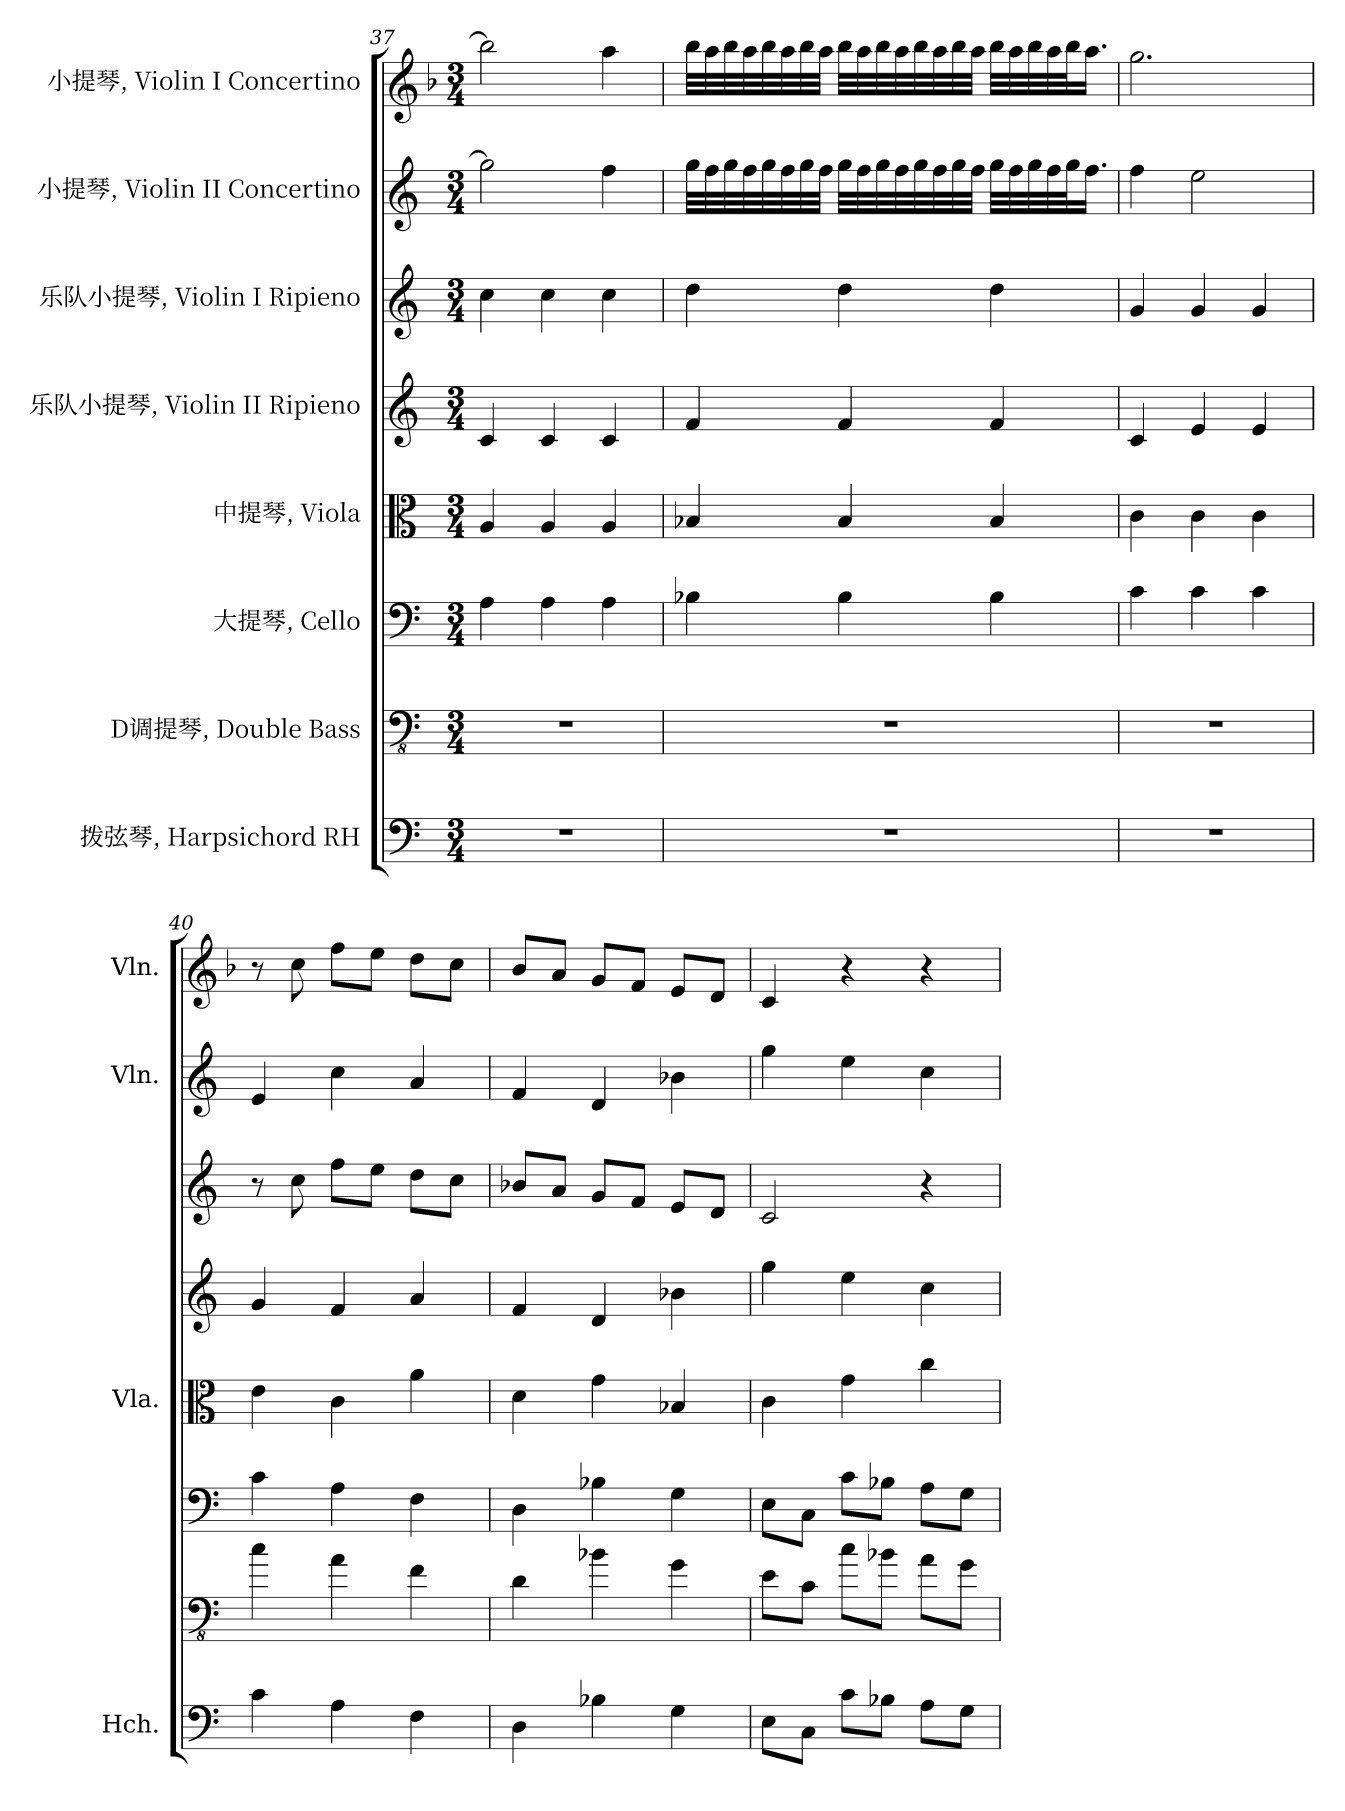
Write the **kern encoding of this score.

**kern	**kern	**kern	**kern	**kern	**kern	**kern	**kern
*part8	*part7	*part6	*part5	*part4	*part3	*part2	*part1
*staff8	*staff7	*staff6	*staff5	*staff4	*staff3	*staff2	*staff1
*I"拨弦琴, Harpsichord RH	*I"D调提琴, Double Bass	*I"大提琴, Cello	*I"中提琴, Viola	*I"乐队小提琴, Violin II Ripieno	*I"乐队小提琴, Violin I Ripieno	*I"小提琴, Violin II Concertino	*I"小提琴, Violin I Concertino
*I'Hch.	*	*	*I'Vla.	*	*	*I'Vln.	*I'Vln.
*clefF4	*clefFv4	*clefF4	*clefC3	*clefG2	*clefG2	*clefG2	*clefG2
*	*ITrd7c12	*	*	*	*	*	*
*k[]	*k[]	*k[]	*k[]	*k[]	*k[]	*k[]	*k[b-]
*M3/4	*M3/4	*M3/4	*M3/4	*M3/4	*M3/4	*M3/4	*M3/4
=37	=37	=37	=37	=37	=37	=37	=37
2.r	2.r	4A\	4A/	4c/	4cc\	2gg\]	2bb-\]
.	.	4A\	4A/	4c/	4cc\	.	.
.	.	4A\	4A/	4c/	4cc\	4ff\	4aa\
!!LO:PB:g=z
=38	=38	=38	=38	=38	=38	=38	=38
2.r	2.r	4B-X\	4B-X/	4f/	4dd\	32gg\LLL	32bb-\LLL
.	.	.	.	.	.	32ff\	32aa\
.	.	.	.	.	.	32gg\	32bb-\
.	.	.	.	.	.	32ff\	32aa\
.	.	.	.	.	.	32gg\	32bb-\
.	.	.	.	.	.	32ff\	32aa\
.	.	.	.	.	.	32gg\	32bb-\
.	.	.	.	.	.	32ff\JJJ	32aa\JJJ
.	.	4B-\	4B-/	4f/	4dd\	32gg\LLL	32bb-\LLL
.	.	.	.	.	.	32ff\	32aa\
.	.	.	.	.	.	32gg\	32bb-\
.	.	.	.	.	.	32ff\	32aa\
.	.	.	.	.	.	32gg\	32bb-\
.	.	.	.	.	.	32ff\	32aa\
.	.	.	.	.	.	32gg\	32bb-\
.	.	.	.	.	.	32ff\JJJ	32aa\JJJ
.	.	4B-\	4B-/	4f/	4dd\	32gg\LLL	32bb-\LLL
.	.	.	.	.	.	32ff\	32aa\
.	.	.	.	.	.	32gg\	32bb-\
.	.	.	.	.	.	32ff\	32aa\
.	.	.	.	.	.	32gg\J	32bb-\J
.	.	.	.	.	.	16.ff\JJ	16.aa\JJ
=39	=39	=39	=39	=39	=39	=39	=39
2.r	2.r	4c\	4c\	4c/	4g/	4ff\	2.gg\
.	.	4c\	4c\	4e/	4g/	2ee\	.
.	.	4c\	4c\	4e/	4g/	.	.
=40	=40	=40	=40	=40	=40	=40	=40
4c\	4C\	4c\	4e\	4g/	8r	4e/	8r
.	.	.	.	.	8cc\	.	8cc\
4A\	4AA\	4A\	4c\	4f/	8ff\L	4cc\	8ff\L
.	.	.	.	.	8ee\J	.	8ee\J
4F\	4FF\	4F\	4a\	4a/	8dd\L	4a/	8dd\L
.	.	.	.	.	8cc\J	.	8cc\J
!!LO:PB:g=z
=41	=41	=41	=41	=41	=41	=41	=41
4D\	4DD\	4D\	4d\	4f/	8b-X/L	4f/	8b-/L
.	.	.	.	.	8a/J	.	8a/J
4B-X\	4BB-X\	4B-X\	4g\	4d/	8g/L	4d/	8g/L
.	.	.	.	.	8f/J	.	8f/J
4G\	4GG\	4G\	4B-X/	4b-X\	8e/L	4b-X\	8e/L
.	.	.	.	.	8d/J	.	8d/J
=42	=42	=42	=42	=42	=42	=42	=42
8E\L	8EE\L	8E\L	4c\	4gg\	2c/	4gg\	4c/
8C\J	8CC\J	8C\J	.	.	.	.	.
8c\L	8C\L	8c\L	4g\	4ee\	.	4ee\	4r
8B-X\J	8BB-X\J	8B-X\J	.	.	.	.	.
8A\L	8AA\L	8A\L	4cc\	4cc\	4r	4cc\	4r
8G\J	8GG\J	8G\J	.	.	.	.	.
=	=	=	=	=	=	=	=
*-	*-	*-	*-	*-	*-	*-	*-
